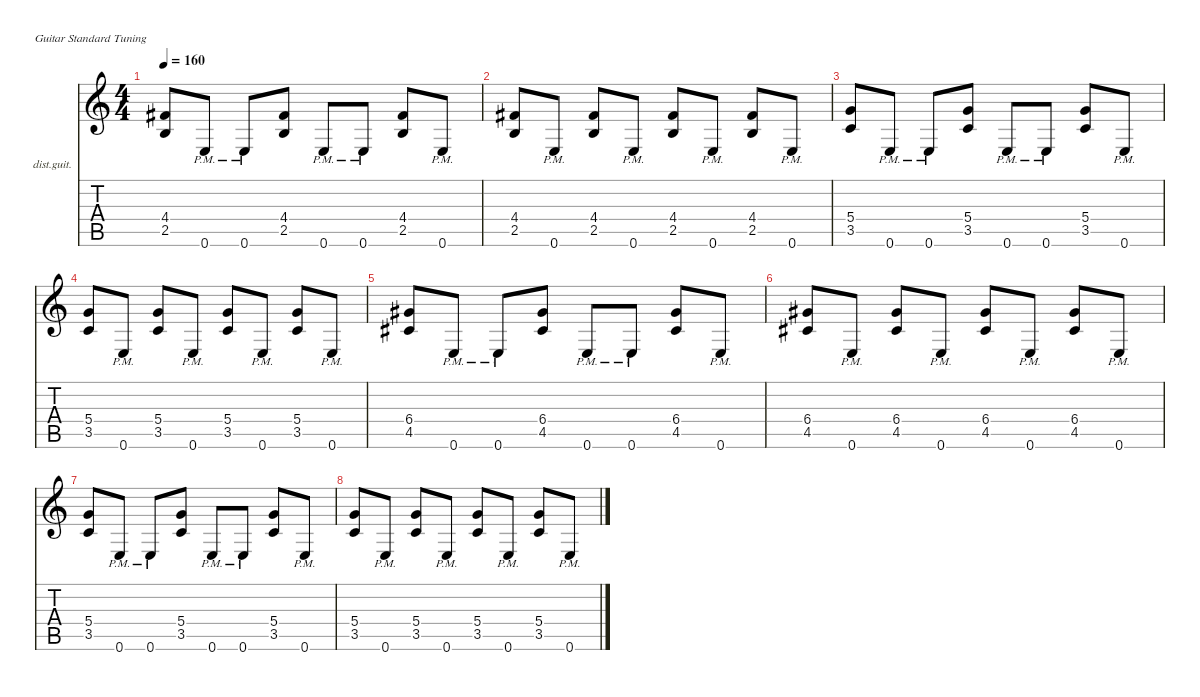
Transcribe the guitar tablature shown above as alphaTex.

\defaultSystemsLayout 4
\hideDynamics
\bracketExtendMode nobrackets
\firstSystemTrackNameOrientation horizontal
\otherSystemsTrackNameOrientation horizontal
\track ("Distortion Guitar" "dist.guit.") {instrument distortionguitar}
\staff {score tabs}
\tuning (E4 B3 G3 D3 A2 E2)
\ts (4 4)
\tempo 160
\clef g2
\ks c
(2.5 4.4{acc #}).8{dy mf} 0.6{pm}.8 0.6{pm}.8 (2.5 4.4{acc #}).8 0.6{pm}.8 0.6{pm}.8 (2.5 4.4{acc #}).8 0.6{pm}.8 |
(2.5 4.4{acc #}).8 0.6{pm}.8 (2.5 4.4{acc #}).8 0.6{pm}.8 (2.5 4.4{acc #}).8 0.6{pm}.8 (2.5 4.4{acc #}).8 0.6{pm}.8 |
(3.5 5.4).8 0.6{pm}.8 0.6{pm}.8 (3.5 5.4).8 0.6{pm}.8 0.6{pm}.8 (3.5 5.4).8 0.6{pm}.8 |
(3.5 5.4).8 0.6{pm}.8 (3.5 5.4).8 0.6{pm}.8 (3.5 5.4).8 0.6{pm}.8 (3.5 5.4).8 0.6{pm}.8 |
(4.5{acc #} 6.4{acc #}).8 0.6{pm}.8 0.6{pm}.8 (4.5{acc #} 6.4{acc #}).8 0.6{pm}.8 0.6{pm}.8 (4.5{acc #} 6.4{acc #}).8 0.6{pm}.8 |
(4.5{acc #} 6.4{acc #}).8 0.6{pm}.8 (4.5{acc #} 6.4{acc #}).8 0.6{pm}.8 (4.5{acc #} 6.4{acc #}).8 0.6{pm}.8 (4.5{acc #} 6.4{acc #}).8 0.6{pm}.8 |
(3.5 5.4).8 0.6{pm}.8 0.6{pm}.8 (3.5 5.4).8 0.6{pm}.8 0.6{pm}.8 (3.5 5.4).8 0.6{pm}.8 |
(3.5 5.4).8 0.6{pm}.8 (3.5 5.4).8 0.6{pm}.8 (3.5 5.4).8 0.6{pm}.8 (3.5 5.4).8 0.6{pm}.8
